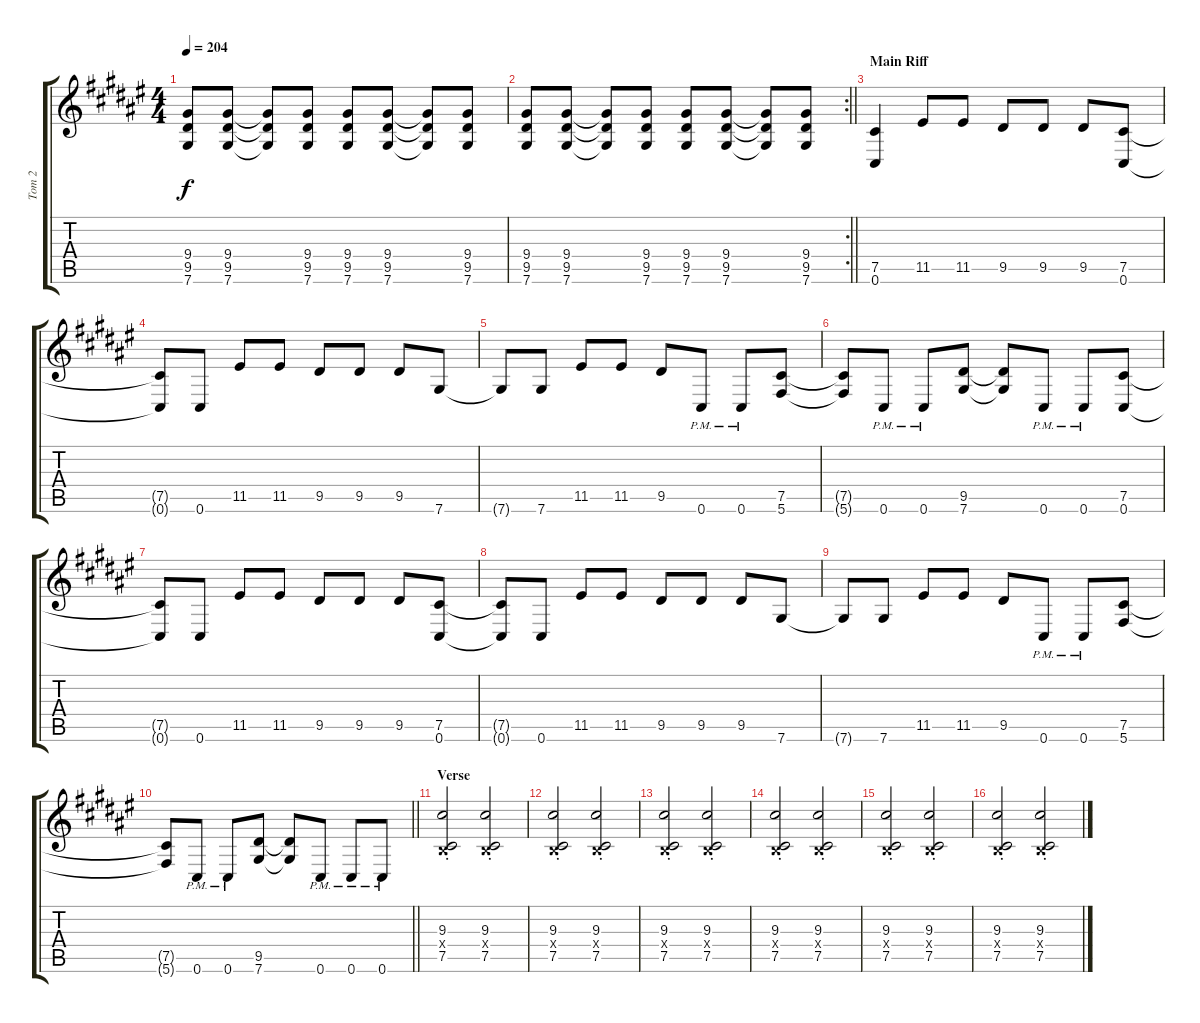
\track ("Tom 2" "Tom 2") {instrument distortionguitar}
\staff {score tabs}
\tuning (Db4 Ab3 E3 B2 Gb2 Db2) {hide}
\ts (4 4)
\tempo 204
\clef g2
\ks f#
(9.4 9.5 7.6).8{dy f} (9.4 9.5 7.6).8 (9.4{t} 9.5{t} 7.6{t}).8 (9.4 9.5 7.6).8 (9.4 9.5 7.6).8 (9.4 9.5 7.6).8 (9.4{t} 9.5{t} 7.6{t}).8 (9.4 9.5 7.6).8 |
\rc 2
\barLineRight lightlight
(9.4 9.5 7.6).8 (9.4 9.5 7.6).8 (9.4{t} 9.5{t} 7.6{t}).8 (9.4 9.5 7.6).8 (9.4 9.5 7.6).8 (9.4 9.5 7.6).8 (9.4{t} 9.5{t} 7.6{t}).8 (9.4 9.5 7.6).8 |
\section ("" "Main Riff")
(7.5 0.6).4 11.5.8 11.5.8 9.5.8 9.5.8 9.5.8 (7.5 0.6).8 |
(7.5{t} 0.6{t}).8 0.6.8 11.5.8 11.5.8 9.5.8 9.5.8 9.5.8 7.6.8 |
7.6{t}.8 7.6.8 11.5.8 11.5.8 9.5.8 0.6{pm}.8 0.6{pm}.8 (7.5 5.6).8 |
(7.5{t} 5.6{t}).8 0.6{pm}.8 0.6{pm}.8 (9.5 7.6).8 (9.5{t} 7.6{t}).8 0.6{pm}.8 0.6{pm}.8 (7.5 0.6).8 |
(7.5{t} 0.6{t}).8 0.6.8 11.5.8 11.5.8 9.5.8 9.5.8 9.5.8 (7.5 0.6).8 |
(7.5{t} 0.6{t}).8 0.6.8 11.5.8 11.5.8 9.5.8 9.5.8 9.5.8 7.6.8 |
7.6{t}.8 7.6.8 11.5.8 11.5.8 9.5.8 0.6{pm}.8 0.6{pm}.8 (7.5 5.6).8 |
\barLineRight lightlight
(7.5{t} 5.6{t}).8 0.6{pm}.8 0.6{pm}.8 (9.5 7.6).8 (9.5{t} 7.6{t}).8 0.6{pm}.8 0.6{pm}.8 0.6{pm}.8 |
\section ("" "Verse")
(9.3{st} 0.4{x} 7.5{st}).2 (9.3{st} 0.4{x} 7.5{st}).2 |
(9.3{st} 0.4{x} 7.5{st}).2 (9.3{st} 0.4{x} 7.5{st}).2 |
(9.3{st} 0.4{x} 7.5{st}).2 (9.3{st} 0.4{x} 7.5{st}).2 |
(9.3{st} 0.4{x} 7.5{st}).2 (9.3{st} 0.4{x} 7.5{st}).2 |
(9.3{st} 0.4{x} 7.5{st}).2 (9.3{st} 0.4{x} 7.5{st}).2 |
(9.3{st} 0.4{x} 7.5{st}).2 (9.3{st} 0.4{x} 7.5{st}).2
